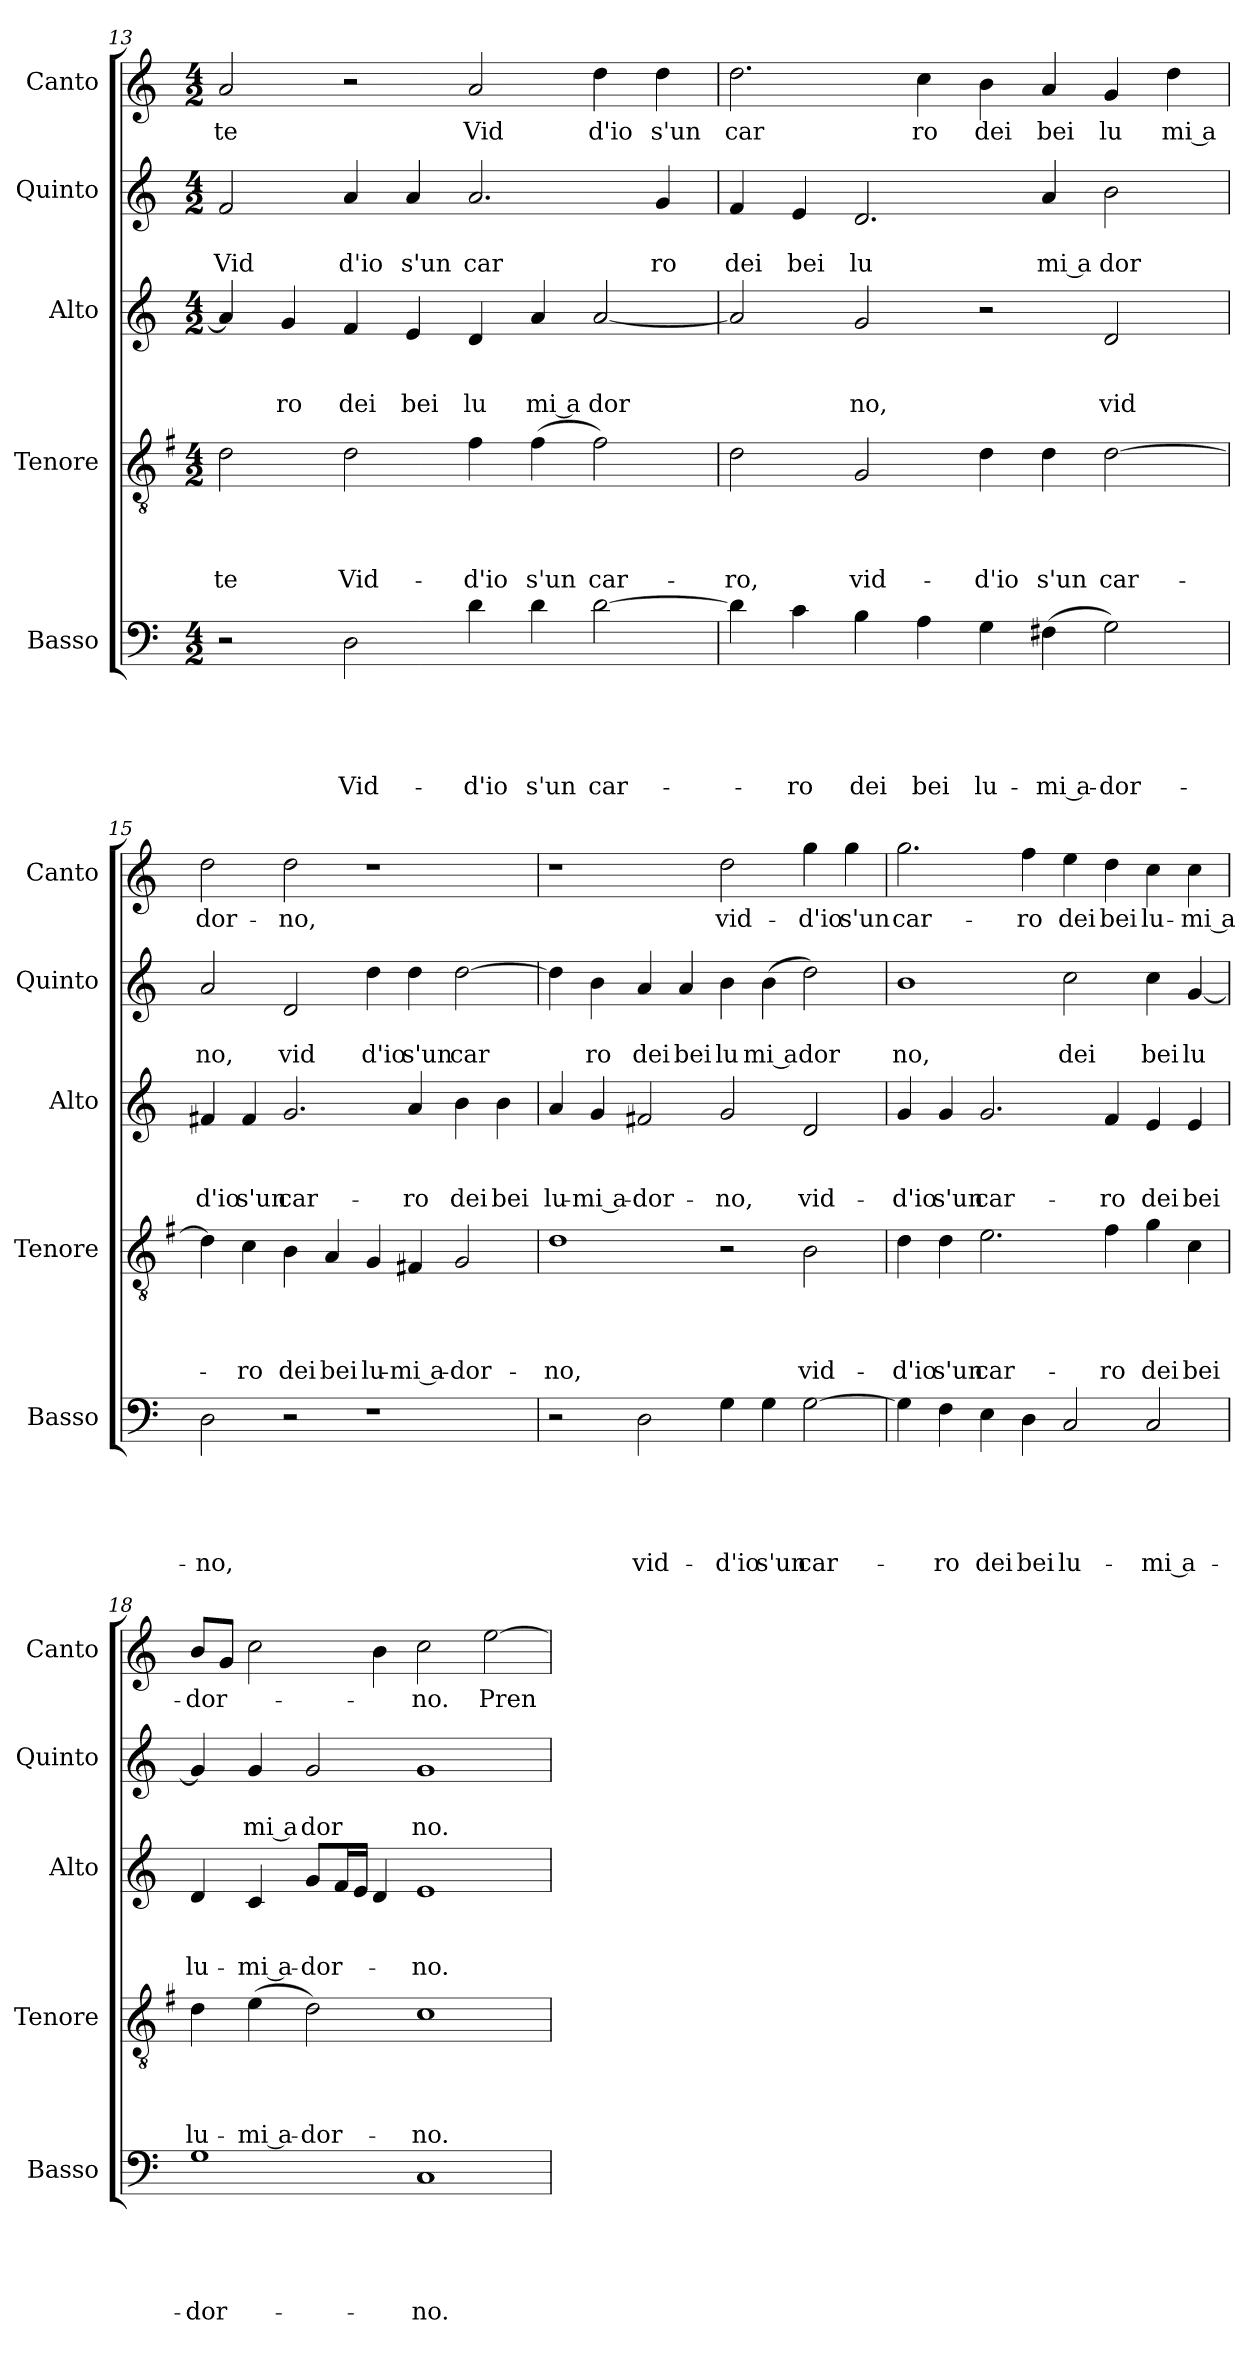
**kern	**text	**text	**text	**text	**text	**kern	**text	**text	**text	**text	**kern	**text	**text	**text	**kern	**text	**text	**kern	**text
*part5	*part5	*part5	*part5	*part5	*part5	*part4	*part4	*part4	*part4	*part4	*part3	*part3	*part3	*part3	*part2	*part2	*part2	*part1	*part1
*staff5	*staff5	*staff5	*staff5	*staff5	*staff5	*staff4	*staff4	*staff4	*staff4	*staff4	*staff3	*staff3	*staff3	*staff3	*staff2	*staff2	*staff2	*staff1	*staff1
*I"Basso	*	*	*	*	*	*I"Tenore	*	*	*	*	*I"Alto	*	*	*	*I"Quinto	*	*	*I"Canto	*
*I'Basso	*	*	*	*	*	*I'Tenore	*	*	*	*	*I'Alto	*	*	*	*I'Quinto	*	*	*I'Canto	*
*clefF4	*	*	*	*	*	*clefGv2	*	*	*	*	*clefG2	*	*	*	*clefG2	*	*	*clefG2	*
*	*	*	*	*	*	*ITrd-3c-5	*	*	*	*	*	*	*	*	*	*	*	*	*
*k[]	*	*	*	*	*	*k[]	*	*	*	*	*k[]	*	*	*	*k[]	*	*	*k[]	*
*C:	*	*	*	*	*	*C:	*	*	*	*	*C:	*	*	*	*C:	*	*	*C:	*
*M4/2	*	*	*	*	*	*M4/2	*	*	*	*	*M4/2	*	*	*	*M4/2	*	*	*M4/2	*
=13	=13	=13	=13	=13	=13	=13	=13	=13	=13	=13	=13	=13	=13	=13	=13	=13	=13	=13	=13
!	!	!	!	!	!	!	!	!	!	!LO:LY:b	!	!	!	!	!	!	!LO:LY:b	!	!LO:LY:b
2r	.	.	.	.	.	2g\	.	.	.	-te	4a/]	.	.	.	2f/	.	Vid	2a/	te
!	!	!	!	!	!	!	!	!	!	!	!	!	!	!LO:LY:b	!	!	!	!	!
.	.	.	.	.	.	.	.	.	.	.	4g/	.	.	ro	.	.	.	.	.
!	!	!	!	!	!LO:LY:b	!	!	!	!	!LO:LY:b	!	!	!	!LO:LY:b	!	!	!LO:LY:b	!	!
2D\	.	.	.	.	Vid-	2g\	.	.	.	Vid-	4f/	.	.	dei	4a/	.	d'io	2r	.
!	!	!	!	!	!	!	!	!	!	!	!	!	!	!LO:LY:b	!	!	!LO:LY:b	!	!
.	.	.	.	.	.	.	.	.	.	.	4e/	.	.	bei	4a/	.	s'un	.	.
!	!	!	!	!	!LO:LY:b	!	!	!	!	!LO:LY:b	!	!	!	!LO:LY:b	!	!	!LO:LY:b	!	!LO:LY:b
4d\	.	.	.	.	-d'io	4b\	.	.	.	-d'io	4d/	.	.	lu	2.a/	.	car	2a/	Vid
!	!	!	!	!	!LO:LY:b	!	!	!	!	!LO:LY:b	!	!	!	!LO:LY:b:rj	!	!	!	!	!
4d\	.	.	.	.	s'un	(>4b\	.	.	.	s'un	4a/	.	.	mi a	.	.	.	.	.
!	!	!	!	!	!LO:LY:b	!	!	!	!	!LO:LY:b	!	!	!	!LO:LY:b	!	!	!	!	!LO:LY:b
[>2d\	.	.	.	.	car-	2b\)	.	.	.	car-	[<2a/	.	.	dor	.	.	.	4dd\	d'io
!	!	!	!	!	!	!	!	!	!	!	!	!	!	!	!	!	!LO:LY:b	!	!LO:LY:b
.	.	.	.	.	.	.	.	.	.	.	.	.	.	.	4g/	.	ro	4dd\	s'un
=14	=14	=14	=14	=14	=14	=14	=14	=14	=14	=14	=14	=14	=14	=14	=14	=14	=14	=14	=14
!	!	!	!	!	!	!	!	!	!	!LO:LY:b	!	!	!	!	!	!	!LO:LY:b	!	!LO:LY:b
4d\]	.	.	.	.	.	2g\	.	.	.	-ro,	2a/]	.	.	.	4f/	.	dei	2.dd\	car
!	!	!	!	!	!LO:LY:b	!	!	!	!	!	!	!	!	!	!	!	!LO:LY:b	!	!
4c\	.	.	.	.	-ro	.	.	.	.	.	.	.	.	.	4e/	.	bei	.	.
!	!	!	!	!	!LO:LY:b	!	!	!	!	!LO:LY:b	!	!	!	!LO:LY:b	!	!	!LO:LY:b	!	!
4B\	.	.	.	.	dei	2c/	.	.	.	vid-	2g/	.	.	no,	2.d/	.	lu	.	.
!	!	!	!	!	!LO:LY:b	!	!	!	!	!	!	!	!	!	!	!	!	!	!LO:LY:b
4A\	.	.	.	.	bei	.	.	.	.	.	.	.	.	.	.	.	.	4cc\	ro
!	!	!	!	!	!LO:LY:b	!	!	!	!	!LO:LY:b	!	!	!	!	!	!	!	!	!LO:LY:b
4G\	.	.	.	.	lu-	4g\	.	.	.	-d'io	2r	.	.	.	.	.	.	4b\	dei
!	!	!	!	!	!LO:LY:b:rj	!	!	!	!	!LO:LY:b	!	!	!	!	!	!	!LO:LY:b:rj	!	!LO:LY:b
(<4F#X\	.	.	.	.	-mi a-	4g\	.	.	.	s'un	.	.	.	.	4a/	.	mi a	4a/	bei
!	!	!	!	!	!LO:LY:b	!	!	!	!	!LO:LY:b	!	!	!	!LO:LY:b	!	!	!LO:LY:b	!	!LO:LY:b
2G\)	.	.	.	.	-dor-	[>2g\	.	.	.	car-	2d/	.	.	vid	2b\	.	dor	4g/	lu
!	!	!	!	!	!	!	!	!	!	!	!	!	!	!	!	!	!	!	!LO:LY:b:rj
.	.	.	.	.	.	.	.	.	.	.	.	.	.	.	.	.	.	4dd\	mi a
!!LO:PB:g=z
=15	=15	=15	=15	=15	=15	=15	=15	=15	=15	=15	=15	=15	=15	=15	=15	=15	=15	=15	=15
!	!	!	!	!	!LO:LY:b	!	!	!	!	!	!	!	!	!LO:LY:b	!	!	!LO:LY:b	!	!LO:LY:b
2D\	.	.	.	.	-no,	4g\]	.	.	.	.	4f#X/	.	.	d'io	2a/	.	no,	2dd\	dor-
!	!	!	!	!	!	!	!	!	!	!LO:LY:b	!	!	!	!LO:LY:b	!	!	!	!	!
.	.	.	.	.	.	4f\	.	.	.	-ro	4f#/	.	.	s'un	.	.	.	.	.
!	!	!	!	!	!	!	!	!	!	!LO:LY:b	!	!	!	!LO:LY:b	!	!	!LO:LY:b	!	!LO:LY:b
2r	.	.	.	.	.	4e\	.	.	.	dei	2.g/	.	.	car-	2d/	.	vid	2dd\	-no,
!	!	!	!	!	!	!	!	!	!	!LO:LY:b	!	!	!	!	!	!	!	!	!
.	.	.	.	.	.	4d/	.	.	.	bei	.	.	.	.	.	.	.	.	.
!	!	!	!	!	!	!	!	!	!	!LO:LY:b	!	!	!	!	!	!	!LO:LY:b	!	!
1r	.	.	.	.	.	4c/	.	.	.	lu-	.	.	.	.	4dd\	.	d'io	1r	.
!	!	!	!	!	!	!	!	!	!	!LO:LY:b:rj	!	!	!	!LO:LY:b	!	!	!LO:LY:b	!	!
.	.	.	.	.	.	4Bn/	.	.	.	-mi a-	4a/	.	.	-ro	4dd\	.	s'un	.	.
!	!	!	!	!	!	!	!	!	!	!LO:LY:b	!	!	!	!LO:LY:b	!	!	!LO:LY:b	!	!
.	.	.	.	.	.	2c/	.	.	.	-dor-	4b\	.	.	dei	[>2dd\	.	car	.	.
!	!	!	!	!	!	!	!	!	!	!	!	!	!	!LO:LY:b	!	!	!	!	!
.	.	.	.	.	.	.	.	.	.	.	4b\	.	.	bei	.	.	.	.	.
=16	=16	=16	=16	=16	=16	=16	=16	=16	=16	=16	=16	=16	=16	=16	=16	=16	=16	=16	=16
!	!	!	!	!	!	!	!	!	!	!LO:LY:b	!	!	!	!LO:LY:b	!	!	!	!	!
2r	.	.	.	.	.	1g	.	.	.	-no,	4a/	.	.	lu-	4dd\]	.	.	1r	.
!	!	!	!	!	!	!	!	!	!	!	!	!	!	!LO:LY:b:rj	!	!	!LO:LY:b	!	!
.	.	.	.	.	.	.	.	.	.	.	4g/	.	.	-mi a-	4b\	.	ro	.	.
!	!	!	!	!	!LO:LY:b	!	!	!	!	!	!	!	!	!LO:LY:b	!	!	!LO:LY:b	!	!
2D\	.	.	.	.	vid-	.	.	.	.	.	2f#X/	.	.	-dor-	4a/	.	dei	.	.
!	!	!	!	!	!	!	!	!	!	!	!	!	!	!	!	!	!LO:LY:b	!	!
.	.	.	.	.	.	.	.	.	.	.	.	.	.	.	4a/	.	bei	.	.
!	!	!	!	!	!LO:LY:b	!	!	!	!	!	!	!	!	!LO:LY:b	!	!	!LO:LY:b	!	!LO:LY:b
4G\	.	.	.	.	-d'io	2r	.	.	.	.	2g/	.	.	-no,	4b\	.	lu	2dd\	vid-
!	!	!	!	!	!LO:LY:b	!	!	!	!	!	!	!	!	!	!	!	!LO:LY:b:rj	!	!
4G\	.	.	.	.	s'un	.	.	.	.	.	.	.	.	.	(<4b\	.	mi a	.	.
!	!	!	!	!	!LO:LY:b	!	!	!	!	!LO:LY:b	!	!	!	!LO:LY:b	!	!	!LO:LY:b	!	!LO:LY:b
[>2G\	.	.	.	.	car-	2e\	.	.	.	vid-	2d/	.	.	vid-	2dd\)	.	dor	4gg\	-d'io
!	!	!	!	!	!	!	!	!	!	!	!	!	!	!	!	!	!	!	!LO:LY:b
.	.	.	.	.	.	.	.	.	.	.	.	.	.	.	.	.	.	4gg\	s'un
=17	=17	=17	=17	=17	=17	=17	=17	=17	=17	=17	=17	=17	=17	=17	=17	=17	=17	=17	=17
!	!	!	!	!	!	!	!	!	!	!LO:LY:b	!	!	!	!LO:LY:b	!	!	!LO:LY:b	!	!LO:LY:b
4G\]	.	.	.	.	.	4g\	.	.	.	-d'io	4g/	.	.	-d'io	1b	.	no,	2.gg\	car-
!	!	!	!	!	!LO:LY:b	!	!	!	!	!LO:LY:b	!	!	!	!LO:LY:b	!	!	!	!	!
4F\	.	.	.	.	-ro	4g\	.	.	.	s'un	4g/	.	.	s'un	.	.	.	.	.
!	!	!	!	!	!LO:LY:b	!	!	!	!	!LO:LY:b	!	!	!	!LO:LY:b	!	!	!	!	!
4E\	.	.	.	.	dei	2.a\	.	.	.	car-	2.g/	.	.	car-	.	.	.	.	.
!	!	!	!	!	!LO:LY:b	!	!	!	!	!	!	!	!	!	!	!	!	!	!LO:LY:b
4D\	.	.	.	.	bei	.	.	.	.	.	.	.	.	.	.	.	.	4ff\	-ro
!	!	!	!	!	!LO:LY:b	!	!	!	!	!	!	!	!	!	!	!	!LO:LY:b	!	!LO:LY:b
2C/	.	.	.	.	lu-	.	.	.	.	.	.	.	.	.	2cc\	.	dei	4ee\	dei
!	!	!	!	!	!	!	!	!	!	!LO:LY:b	!	!	!	!LO:LY:b	!	!	!	!	!LO:LY:b
.	.	.	.	.	.	4b\	.	.	.	-ro	4f/	.	.	-ro	.	.	.	4dd\	bei
!	!	!	!	!	!LO:LY:b:rj	!	!	!	!	!LO:LY:b	!	!	!	!LO:LY:b	!	!	!LO:LY:b	!	!LO:LY:b
2C/	.	.	.	.	-mi a-	4cc\	.	.	.	dei	4e/	.	.	dei	4cc\	.	bei	4cc\	lu-
!	!	!	!	!	!	!	!	!	!	!LO:LY:b	!	!	!	!LO:LY:b	!	!	!LO:LY:b	!	!LO:LY:b:rj
.	.	.	.	.	.	4f\	.	.	.	bei	4e/	.	.	bei	[<4g/	.	lu	4cc\	-mi a-
=18	=18	=18	=18	=18	=18	=18	=18	=18	=18	=18	=18	=18	=18	=18	=18	=18	=18	=18	=18
!	!	!	!	!	!LO:LY:b	!	!	!	!	!LO:LY:b	!	!	!	!LO:LY:b	!	!	!	!	!LO:LY:b
1G	.	.	.	.	-dor-	4g\	.	.	.	lu-	4d/	.	.	lu-	4g/]	.	.	8b/L	-dor-
.	.	.	.	.	.	.	.	.	.	.	.	.	.	.	.	.	.	8g/J	.
!	!	!	!	!	!	!	!	!	!	!LO:LY:b:rj	!	!	!	!LO:LY:b:rj	!	!	!LO:LY:b:rj	!	!
.	.	.	.	.	.	(<4a\	.	.	.	-mi a-	4c/	.	.	-mi a-	4g/	.	mi a	2cc\	.
!	!	!	!	!	!	!	!	!	!	!LO:LY:b	!	!	!	!LO:LY:b	!	!	!LO:LY:b	!	!
.	.	.	.	.	.	2g\)	.	.	.	-dor-	8g/L	.	.	-dor-	2g/	.	dor	.	.
.	.	.	.	.	.	.	.	.	.	.	16f/L	.	.	.	.	.	.	.	.
.	.	.	.	.	.	.	.	.	.	.	16e/JJ	.	.	.	.	.	.	.	.
.	.	.	.	.	.	.	.	.	.	.	4d/	.	.	.	.	.	.	4b\	.
!	!	!	!	!	!LO:LY:b	!	!	!	!	!LO:LY:b	!	!	!	!LO:LY:b	!	!	!LO:LY:b	!	!LO:LY:b
1C	.	.	.	.	-no.	1f	.	.	.	-no.	1e	.	.	-no.	1g	.	no.	2cc\	-no.
!	!	!	!	!	!	!	!	!	!	!	!	!	!	!	!	!	!	!	!LO:LY:b
.	.	.	.	.	.	.	.	.	.	.	.	.	.	.	.	.	.	[>2ee\	Pren-
=	=	=	=	=	=	=	=	=	=	=	=	=	=	=	=	=	=	=	=
*-	*-	*-	*-	*-	*-	*-	*-	*-	*-	*-	*-	*-	*-	*-	*-	*-	*-	*-	*-
